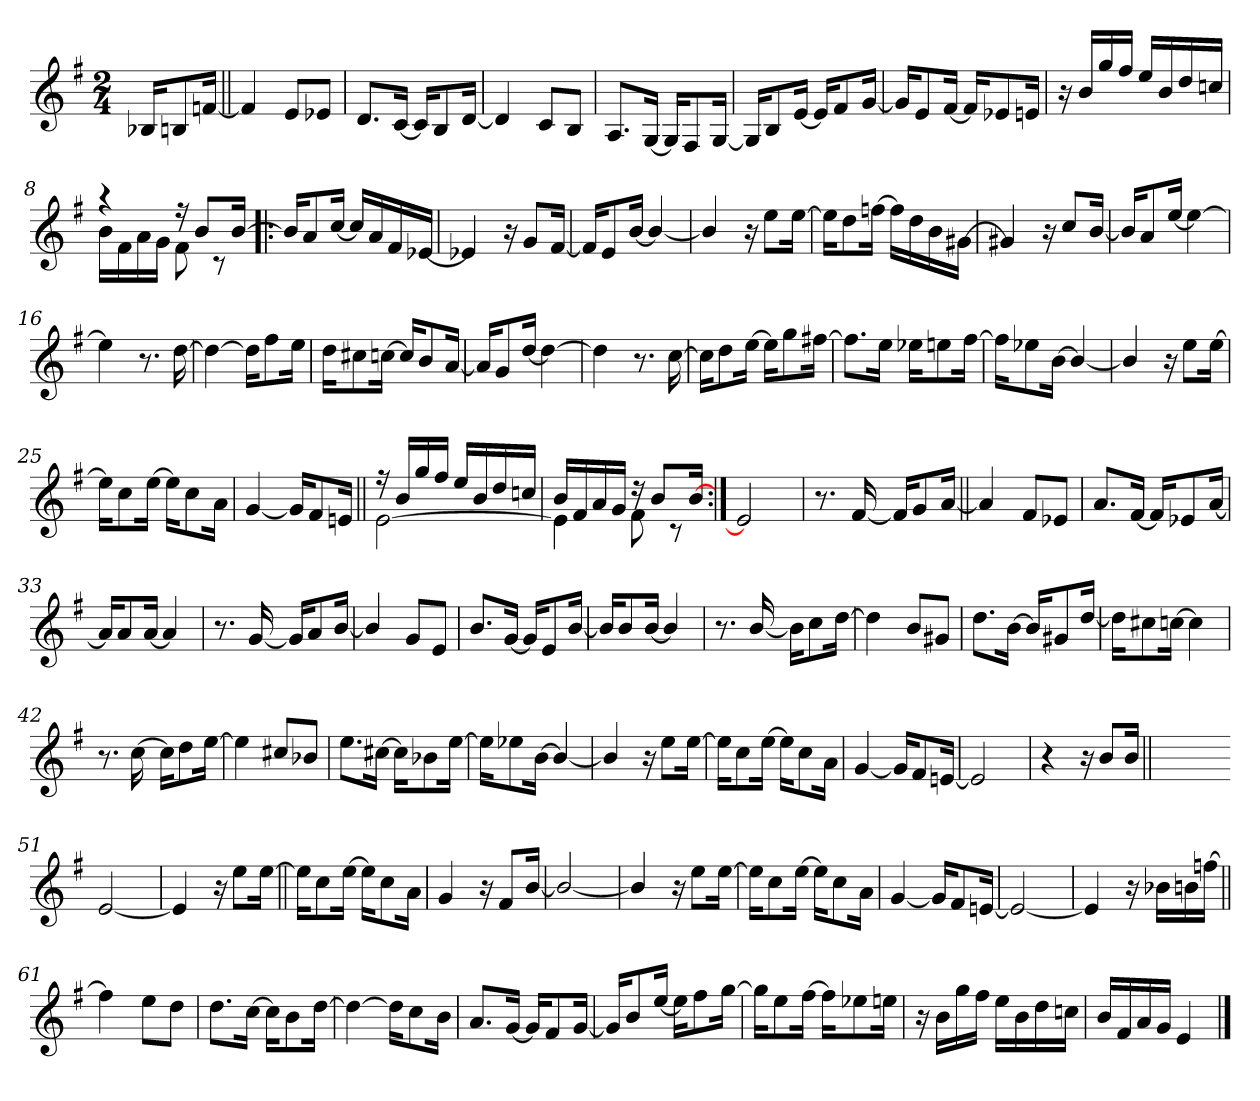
**kern
*part1
*staff1
*clefG2
*k[f#]
*G:
*M2/4
=
16B-X/KL
8Bn/
[16fn/Jk
=1||
4fn/]
8e/L
8e-X/J
=2
8.d/L
[16c/Jk
16c/KL]
8B/
[16d/Jk
=3
4d/]
8c/L
8B/J
=4
8.A/L
[16G/Jk
16G/KL]
8F#/
[16G/Jk
!!LO:LB:g=z
=5
16G/KL]
8B/
[16e/Jk
16e/KL]
8f#/
[16g/Jk
=6
16g/KL]
8e/
[16f#/Jk
16f#/KL]
8e-X/
16en/Jk
=7
16r
16b/LL
16gg/
16ff#/JJ
16ee/LL
16b/
16dd/
16ccn/JJ
=8
*^
4rgg	16b\LL
.	16f#\
.	16a\
.	16g\JJ
16rff	8f#\
8b/L	.
.	8rc
[>16b/Jk	.
*v	*v
!!LO:LB:g=z
=9!|:
16b/KL]
8a/
[16cc/Jk
16cc/LL]
16a/
16f#/
[16e-X/JJ
=10
4e-X/]
16r
8g/L
[16f#/Jk
=11
16f#/KL]
8e/
[16b/Jk
4b/_
=12
4b/]
16r
8ee\L
[16ee\Jk
=13
16ee\KL]
8dd\
[16ffn\Jk
16ff\LL]
16dd\
16b\
[16g#X\JJ
!!LO:LB:g=z
=14
4g#X/]
16r
8cc/L
[16b/Jk
=15
16b/KL]
8a/
[16ee/Jk
4ee\_
=16
4ee\]
8.r
[16dd\
=17
4dd\_
16dd\KL]
8ff#\
16ee\Jk
=18
16dd\KL
8cc#X\
[16ccn\Jk
16cc/KL]
8b/
[16a/Jk
=19
16a/KL]
8g/
[16dd/Jk
4dd\_
!!LO:LB:g=z
=20
4dd\]
8.r
[16cc\
=21
16cc\KL]
8dd\
[16ee\Jk
16ee\KL]
8gg\
[16ff#X\Jk
=22
8.ff#\L]
16ee\Jk
16ee-X\KL
8een\
[16ff#\Jk
=23
16ff#\KL]
8ee-X\
[16b\Jk
4b/_
=24
4b/]
16r
8ee\L
[16ee\Jk
!!LO:LB:g=z
=25
16ee\KL]
8cc\
[16ee\Jk
16ee\KL]
8cc\
16a\Jk
=26
[4g/
16g/KL]
8f#/
16en/Jk
=27||
*^
[<2e\	16rff
.	16b/LL
.	16gg/
.	16ff#/JJ
.	16ee/LL
.	16b/
.	16dd/
.	16ccn/JJ
=28	=28
4e\]	16b/LL
.	16f#/
.	16a/
.	16g/JJ
16rdd	8f#\
8b/L	.
.	8rc
[>16b/Jk	.
*v	*v
!!LO:LB:g=z
=29:|!
2e/]
=30
8.r
[16f#/
16f#/KL]
8g/
[16a/Jk
=31||
4a/]
8f#/L
8e-X/J
=32
8.a/L
[16f#/Jk
16f#/KL]
8e-X/
[16a/Jk
=33
16a/KL]
8a/
[16a/Jk
4a/]
!!LO:LB:g=z
=34
8.r
[16g/
16g/KL]
8a/
[16b/Jk
=35
4b/]
8g/L
8e/J
=36
8.b/L
[16g/Jk
16g/KL]
8e/
[16b/Jk
=37
16b/KL]
8b/
[16b/Jk
4b/]
=38
8.r
[16b/
16b\KL]
8cc\
[16dd\Jk
!!LO:LB:g=z
=39
4dd\]
8b/L
8g#X/J
=40
8.dd\L
[16b\Jk
16b/KL]
8g#X/
[16dd/Jk
=41
16dd\KL]
8cc#X\
[16ccn\Jk
4cc\]
=42
8.r
[16cc\
16cc\KL]
8dd\
[16ee\Jk
!!LO:LB:g=z
=43
4ee\]
8cc#X/L
8b-X/J
=44
8.ee\L
[16cc#X\Jk
16cc#\KL]
8b-X\
[16ee\Jk
=45
16een\KL]
8ee-X\
[16b\Jk
4b/_
=46
4b/]
16r
8ee\L
[16ee\Jk
!!LO:PB:g=z
=47
16ee\KL]
8cc\
[16ee\Jk
16ee\KL]
8cc\
16a\Jk
=48
[4g/
16g/KL]
8f#/
[16en/Jk
=49
2e/]
=50
4r
16r
8b/L
16b/Jk
=50X501||
2ryy
!!LO:LB:g=z
=51-
[2e/
=52
4e/]
16r
8ee\L
[16ee\Jk
=53||
16ee\KL]
8cc\
[16ee\Jk
16ee\KL]
8cc\
16a\Jk
=54
4g/
16r
8f#/L
[16b/Jk
=55
2b/_
!!LO:LB:g=z
=56
4b/]
16r
8ee\L
[16ee\Jk
=57
16ee\KL]
8cc\
[16ee\Jk
16ee\KL]
8cc\
16a\Jk
=58
[4g/
16g/KL]
8f#/
[16en/Jk
=59
2e/_
=60
4e/]
16r
16b-X\LL
16bn\
[16ffn\JJ
!!LO:LB:g=z
=61||
4ffn\]
8ee\L
8dd\J
=62
8.dd\L
[16cc\Jk
16cc\KL]
8b\
[16dd\Jk
=63
4dd\_
16dd\KL]
8cc\
16b\Jk
=64
8.a/L
[16g/Jk
16g/KL]
8f#/
[16g/Jk
=65
16g/KL]
8b/
[16ee/Jk
16ee\KL]
8ff#\
[16gg\Jk
!!LO:LB:g=z
=66
16gg\KL]
8ee\
[16ff#\Jk
16ff#\KL]
8ee-X\
16een\Jk
=67
16r
16b\LL
16gg\
16ff#\JJ
16ee\LL
16b\
16dd\
16ccn\JJ
=68
16b/LL
16f#/
16a/
16g/JJ
4e/
==
*-
